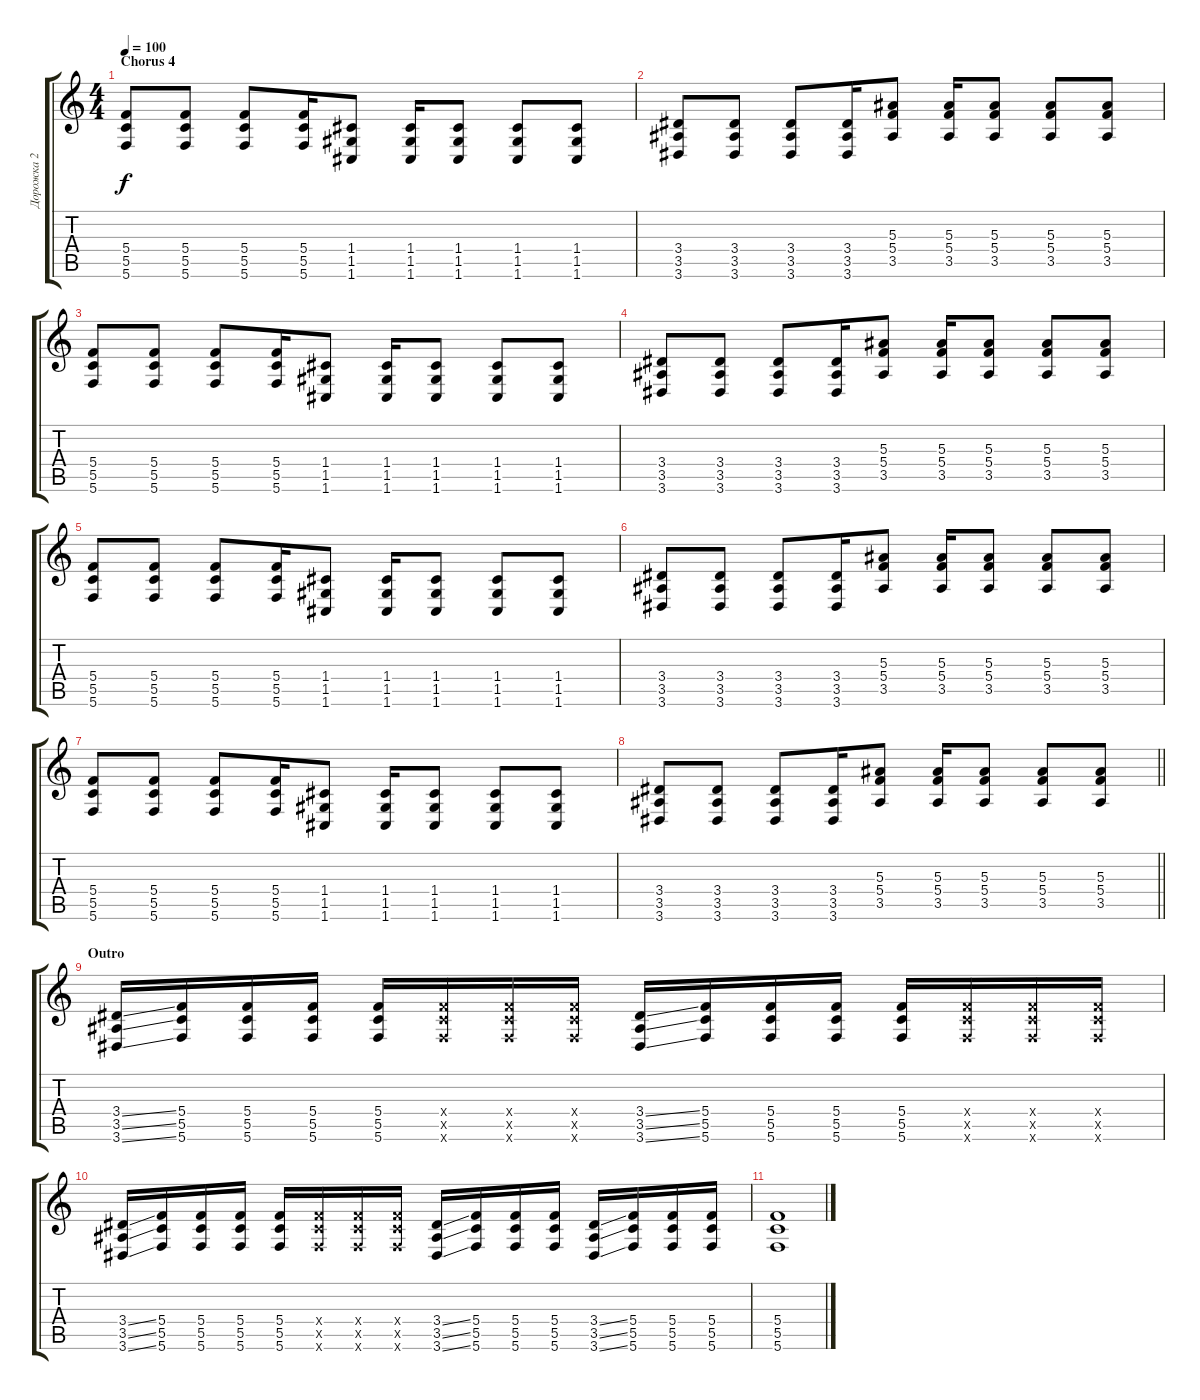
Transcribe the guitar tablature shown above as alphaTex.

\track ("Дорожка 2" "Дорожка 2") {instrument distortionguitar}
\staff {score tabs}
\tuning (D4 A3 F3 C3 G2 C2) {hide}
\ts (4 4)
\section ("" "Chorus 4")
\tempo 100
\clef g2
\ks c
(5.4 5.5 5.6).8{dy f} (5.4 5.5 5.6).8 (5.4 5.5 5.6).8 (5.4 5.5 5.6).16 (1.4 1.5 1.6).8 (1.4 1.5 1.6).16 (1.4 1.5 1.6).8 (1.4 1.5 1.6).8 (1.4 1.5 1.6).8 |
(3.4 3.5 3.6).8 (3.4 3.5 3.6).8 (3.4 3.5 3.6).8 (3.4 3.5 3.6).16 (5.3 5.4 3.5).8 (5.3 5.4 3.5).16 (5.3 5.4 3.5).8 (5.3 5.4 3.5).8 (5.3 5.4 3.5).8 |
(5.4 5.5 5.6).8 (5.4 5.5 5.6).8 (5.4 5.5 5.6).8 (5.4 5.5 5.6).16 (1.4 1.5 1.6).8 (1.4 1.5 1.6).16 (1.4 1.5 1.6).8 (1.4 1.5 1.6).8 (1.4 1.5 1.6).8 |
(3.4 3.5 3.6).8 (3.4 3.5 3.6).8 (3.4 3.5 3.6).8 (3.4 3.5 3.6).16 (5.3 5.4 3.5).8 (5.3 5.4 3.5).16 (5.3 5.4 3.5).8 (5.3 5.4 3.5).8 (5.3 5.4 3.5).8 |
(5.4 5.5 5.6).8 (5.4 5.5 5.6).8 (5.4 5.5 5.6).8 (5.4 5.5 5.6).16 (1.4 1.5 1.6).8 (1.4 1.5 1.6).16 (1.4 1.5 1.6).8 (1.4 1.5 1.6).8 (1.4 1.5 1.6).8 |
(3.4 3.5 3.6).8 (3.4 3.5 3.6).8 (3.4 3.5 3.6).8 (3.4 3.5 3.6).16 (5.3 5.4 3.5).8 (5.3 5.4 3.5).16 (5.3 5.4 3.5).8 (5.3 5.4 3.5).8 (5.3 5.4 3.5).8 |
(5.4 5.5 5.6).8 (5.4 5.5 5.6).8 (5.4 5.5 5.6).8 (5.4 5.5 5.6).16 (1.4 1.5 1.6).8 (1.4 1.5 1.6).16 (1.4 1.5 1.6).8 (1.4 1.5 1.6).8 (1.4 1.5 1.6).8 |
\barLineRight lightlight
(3.4 3.5 3.6).8 (3.4 3.5 3.6).8 (3.4 3.5 3.6).8 (3.4 3.5 3.6).16 (5.3 5.4 3.5).8 (5.3 5.4 3.5).16 (5.3 5.4 3.5).8 (5.3 5.4 3.5).8 (5.3 5.4 3.5).8 |
\section ("" "Outro")
(3.4{ss} 3.5{ss} 3.6{ss}).16 (5.4 5.5 5.6).16 (5.4 5.5 5.6).16 (5.4 5.5 5.6).16 (5.4 5.5 5.6).16 (5.4{x} 5.5{x} 5.6{x}).16 (5.4{x} 5.5{x} 5.6{x}).16 (5.4{x} 5.5{x} 5.6{x}).16 (3.4{ss} 3.5{ss} 3.6{ss}).16 (5.4 5.5 5.6).16 (5.4 5.5 5.6).16 (5.4 5.5 5.6).16 (5.4 5.5 5.6).16 (5.4{x} 5.5{x} 5.6{x}).16 (5.4{x} 5.5{x} 5.6{x}).16 (5.4{x} 5.5{x} 5.6{x}).16 |
(3.4{ss} 3.5{ss} 3.6{ss}).16 (5.4 5.5 5.6).16 (5.4 5.5 5.6).16 (5.4 5.5 5.6).16 (5.4 5.5 5.6).16 (5.4{x} 5.5{x} 5.6{x}).16 (5.4{x} 5.5{x} 5.6{x}).16 (5.4{x} 5.5{x} 5.6{x}).16 (3.4{ss} 3.5{ss} 3.6{ss}).16 (5.4 5.5 5.6).16 (5.4 5.5 5.6).16 (5.4 5.5 5.6).16 (3.4{ss} 3.5{ss} 3.6{ss}).16 (5.4 5.5 5.6).16 (5.4 5.5 5.6).16 (5.4 5.5 5.6).16 |
(5.4 5.5 5.6).1
